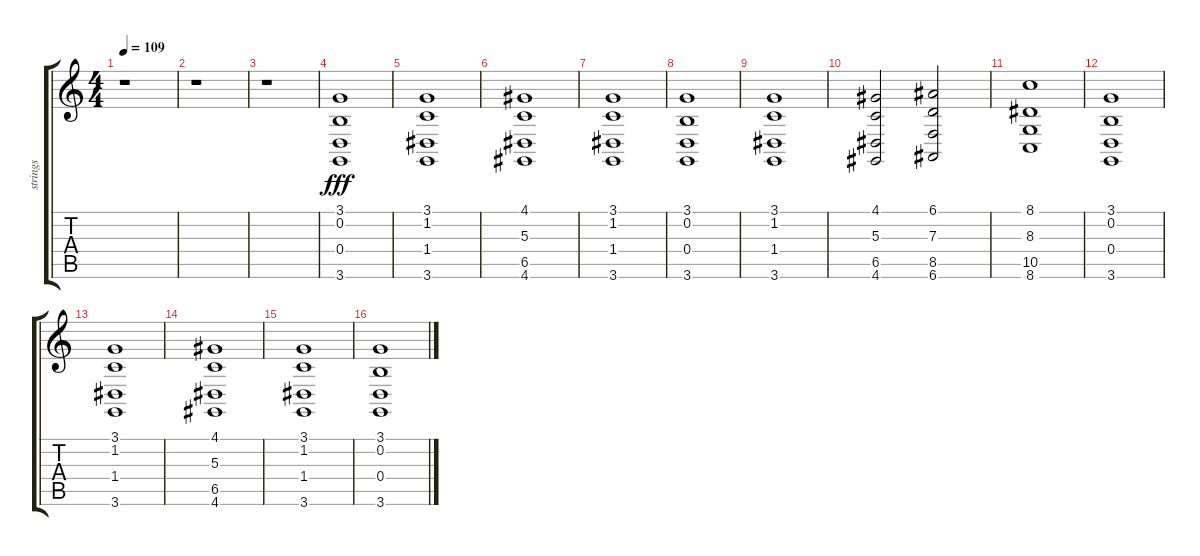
\track ("strings" "strings") {instrument tremolostrings}
\staff {score tabs}
\tuning (E4 B3 G3 D3 A2 E2) {hide}
\ts (4 4)
\tempo 109
\clef g2
\ks c
r.1{dy f} |
r.1 |
r.1 |
(3.1 0.2 0.4 3.6).1{dy fff instrument stringensemble2} |
(3.1 1.2 1.4 3.6).1 |
(4.1 5.3 6.5 4.6).1 |
(3.1 1.2 1.4 3.6).1 |
(3.1 0.2 0.4 3.6).1 |
(3.1 1.2 1.4 3.6).1 |
(4.1 5.3 6.5 4.6).2 (6.1 7.3 8.5 6.6).2 |
(8.1 8.3 10.5 8.6).1 |
(3.1 0.2 0.4 3.6).1 |
(3.1 1.2 1.4 3.6).1 |
(4.1 5.3 6.5 4.6).1 |
(3.1 1.2 1.4 3.6).1 |
(3.1 0.2 0.4 3.6).1
